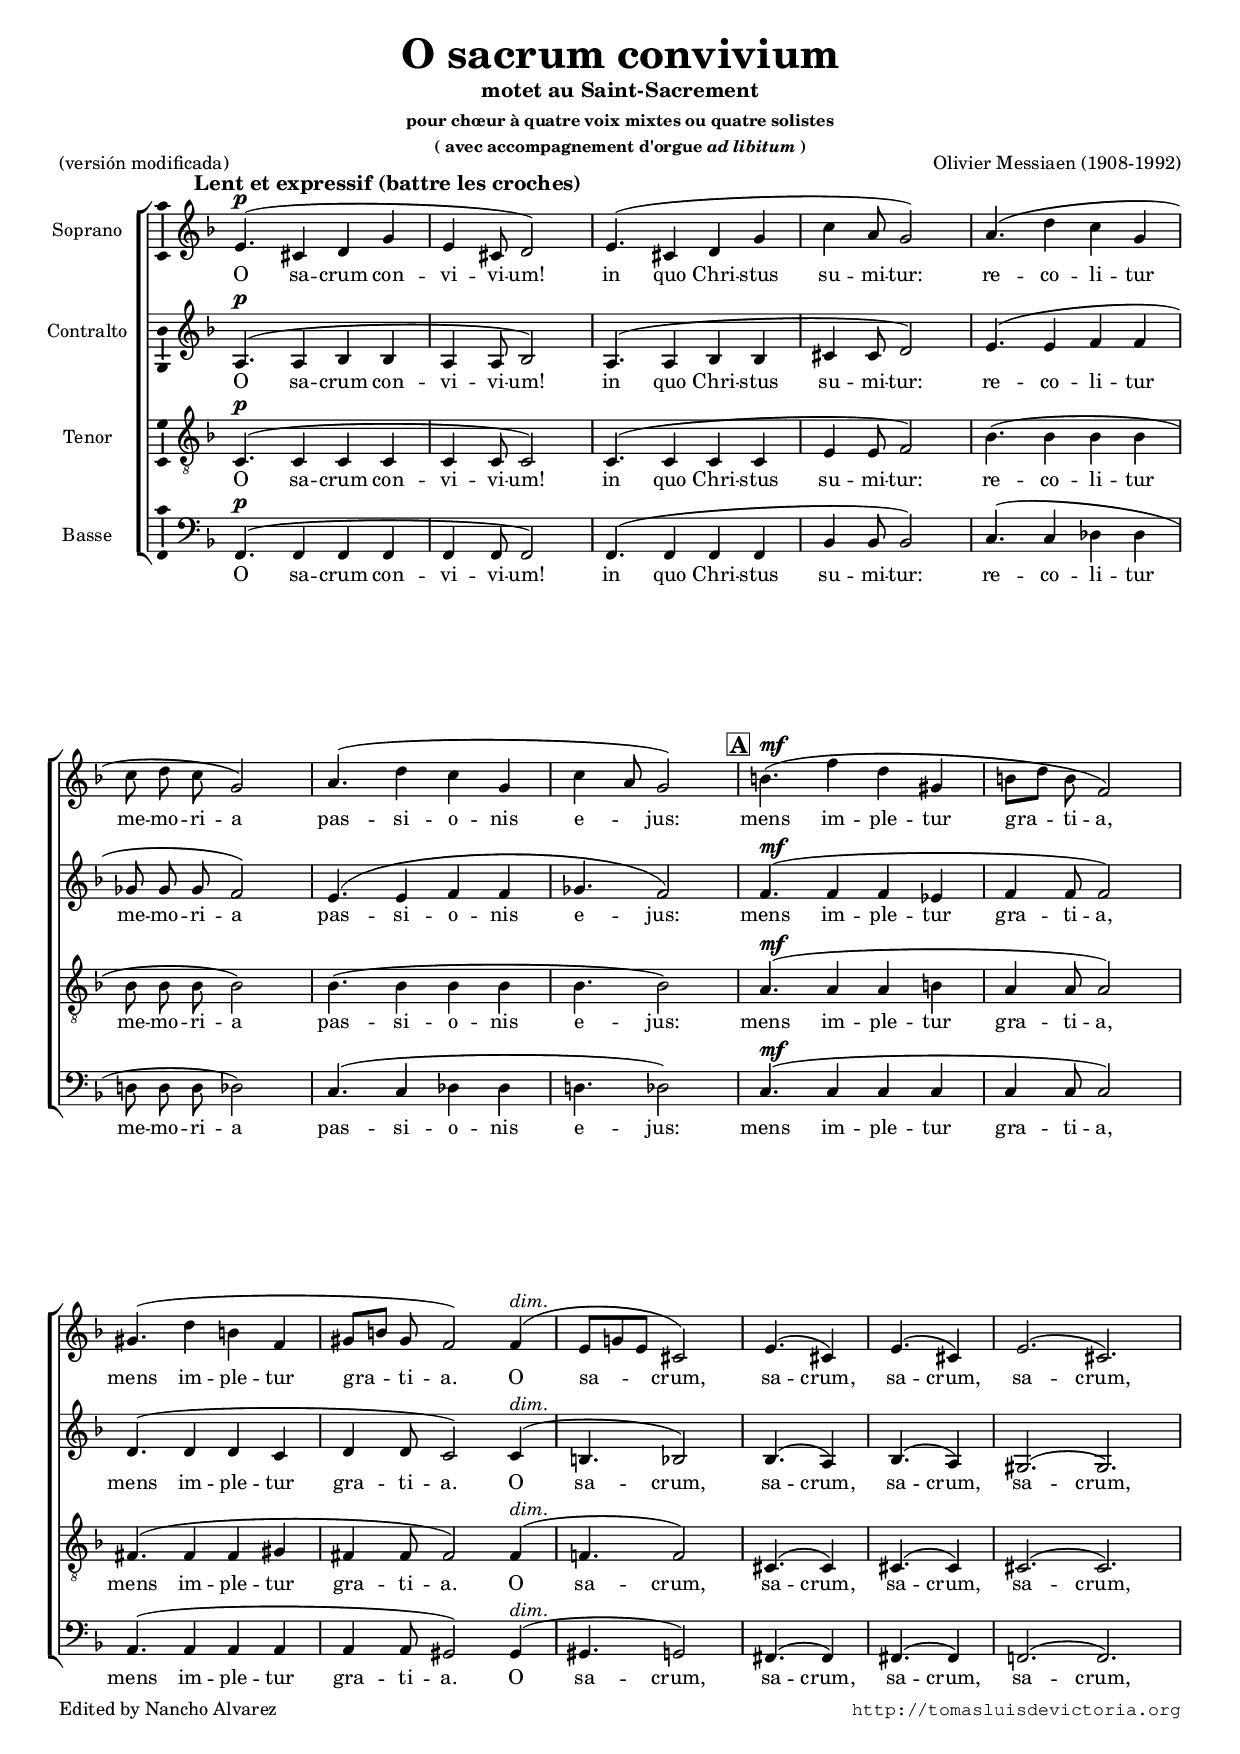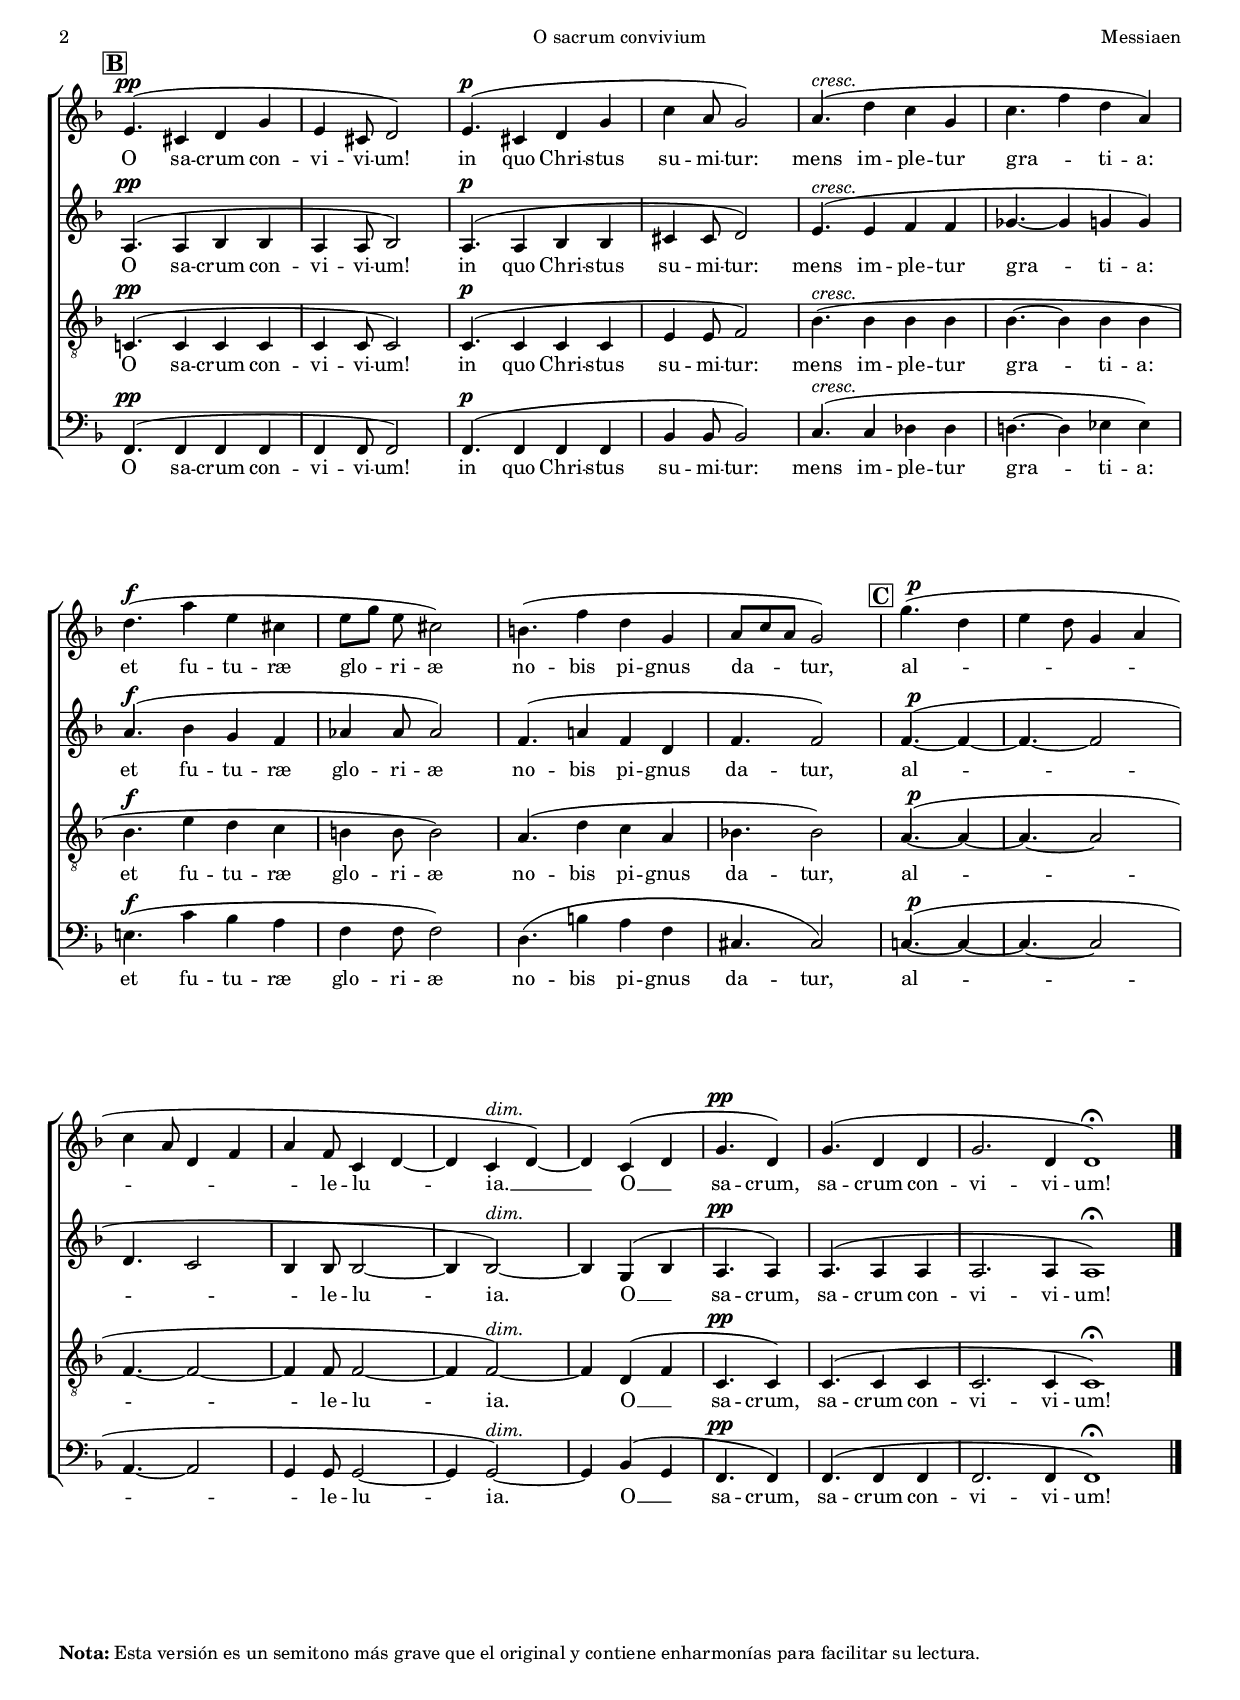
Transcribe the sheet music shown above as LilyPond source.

\version "2.11.45"

#(set-default-paper-size "a4")
#(set-global-staff-size 16)
#(ly:set-option 'point-and-click #f)

ss=\once \set suggestAccidentals = ##t


\header {
	title=\markup{\bigger \bigger \bigger "O sacrum convivium" }
	subtitle="motet au Saint-Sacrement"
	subsubtitle=\markup{\center-align{"pour chœur à quatre voix mixtes ou quatre solistes" \line{"( avec accompagnement d'orgue" \italic "ad libitum" ")" }}}
	composer="Olivier Messiaen (1908-1992)"
	poet="(versión modificada)"
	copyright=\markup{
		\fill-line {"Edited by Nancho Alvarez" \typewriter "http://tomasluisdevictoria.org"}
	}
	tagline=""
}

global={\key f \major 
	\cadenzaOn
	#(set-accidental-style 'forget 'Score)
	\set Staff.extraNatural = ##f
	s4.^\p s4 s s \bar "|"
	s4 s8 s2 \bar "|"
	s4. s4 s s \bar "|"
	s4 s8 s2 \bar "|"
	s4. s4 s s \bar "|"
	s8 s s s2 \bar "|"
	s4. s4 s s \bar "|"
	s8 s s s2 \bar "|" \mark \default
	\once \override DynamicText #'X-offset = #.1
	s4.^\mf s4 s s \bar "|" 
	s8 s s s2 \bar "|"
	s4. s4 s s \bar "|"
	s8 s s s2 s4^\markup{\italic "dim."} \bar "|"
	s8 s s s2 \bar "|"
	s4. s4 \bar "|"
	s4. s4 \bar "|"
	s2. s2. \bar "|" \mark \default
	s4.^\pp s4 s s \bar "|"
	s4 s8 s2 \bar "|"
	s4.^\p s4 s s \bar "|"
	s4 s8 s2 \bar "|"
	s4.^\markup{\italic "cresc."} s4 s s \bar "|"
	s4. s4 s s \bar "|"
	s4.^\f s4 s s \bar "|"
	s8 s s s2 \bar "|"
	s4. s4 s s \bar "|"
	s8 s s s2 \bar "|" \mark \default
	\once \override DynamicText #'X-offset = #1
	s4.^\p s4 \bar "|"
	s4 s8 s4 s \bar "|"
	s4 s8 s4 s \bar "|"
	s4 s8 s4 s \bar "|"
	s4 s^\markup{\italic "dim."} s \bar "|"
	s s s \bar "|"
	s4. ^\pp s4 \bar "|"
	s4. s4 s \bar "|"
	s2. s4 s1^\fermata
	
\bar "|." }


cantus=\relative c'{
	\dynamicUp
	\autoBeamOff
	\slurUp
	\override TextScript #'X-offset = #-5
	s4*0^\markup{\bigger \bold "Lent et expressif (battre les croches)"}
	e4.( cis4 d g 
	e4 cis8 d2) 
	e4.( cis4 d g
	c4 a8 g2) 
	a4.( d4 c g
	c8 d c g2)
	a4.( d4 c g
	c4 a8 g2)
	b4.( f'4 d gis,
	#(set-accidental-style 'no-reset 'Staff)
	b!8[ d] b f2)
	#(set-accidental-style 'forget 'Staff)
	gis4.( d'4 b f
	#(set-accidental-style 'no-reset 'Staff)
	gis!8[ b!] gis f2) f4(
	e8[ g e] cis!2)
	#(set-accidental-style 'forget 'Staff)
	e4.( cis4)
	e4.( cis4)
	e2.( cis)
				\break
	e4.( cis4 d g 
	e4 cis8 d2) 
	e4.( cis4 d g
	c4 a8 g2) 
	a4.( d4 c g
	c4. f4 d a)
	d4.( a'4 e cis
	e8[ g] e cis2)
	b4.( f'4 d g,
	a8[ c a] g2)
	g'4.( d4
	e4 d8 g,4 a
	c4 a8 d,4 f
	a4 f8 c4 d ~
	d c d) ~
	d c( d
	g4. d4)
	g4.( d4 d
	g2. d4 d1)
	
}

altus=\relative c'{
	\dynamicUp
	\autoBeamOff
	\slurUp
	#(set-accidental-style 'no-reset 'Staff)
	a4.( a4 bes bes
	a a8 bes2)
	a4.( a4 bes bes
	cis4 cis8 d2)
	e4.( e4 f f
	ges8 ges ges f2)
	#(set-accidental-style 'forget 'Staff)
	e4.( e4 f f
	ges4. f2)
	f4.( f4 f ees
	f4 f8 f2)
	d4.( d4 d c
	d4 d8 c2) c4(
	#(set-accidental-style 'no-reset 'Staff)
	b4. bes2)
	bes4.( a4)
	bes4.( a4)
	gis2.( gis2.)
	#(set-accidental-style 'forget 'Staff)
	a4.( a4 bes bes
	a a8 bes2)
	a4.( a4 bes bes
	#(set-accidental-style 'no-reset 'Staff)
	cis4 cis8 d2)
	#(set-accidental-style 'forget 'Staff)
	e4.( e4 f f
	ges4. ~ ges4 g! g)
	a4.( bes4 g f
	#(set-accidental-style 'no-reset 'Staff)
	aes4 aes8 aes2)
	f4.( a4 f d
	f4. f2)
	#(set-accidental-style 'forget 'Staff)
	f4.( ~ f4 ~
	f4. ~ f2
	d4. c2 
	bes4 bes8 bes2 ~
	bes4 bes2) ~
	bes4 g( bes
	a4. a4)
	a4.( a4 a
	a2. a4 a1)
}

tenor=\relative c{
	\dynamicUp
	\autoBeamOff
	\slurUp
	c4.( c4 c c
	c4 c8 c2)
	c4.( c4 c c
	e4 e8 f2)
	bes4.( bes4 bes bes
	bes8 bes bes bes2)
	bes4.( bes4 bes bes 
	bes4. bes2)
	a4.( a4 a b
	a4 a8 a2)
	#(set-accidental-style 'no-reset 'Staff)
	fis4.( fis4 fis gis
	fis!4 fis8 fis2) fis4(
	f!4. f2)
	cis4.( cis4)
	cis!4.( cis4)
	cis!2.( cis)
	c!4.( c4 c c
	c4 c8 c2)
	c4.( c4 c c
	#(set-accidental-style 'forget 'Staff)
	e4 e8 f2)
	bes4.( bes4 bes bes
	bes4. ~ bes4 bes bes
	bes4.( e4 d c
	#(set-accidental-style 'no-reset 'Staff)
	b4 b8 b2)
	#(set-accidental-style 'forget 'Staff)
	a4.( d4 c a
	bes!4. bes2)
	a4.( ~ a4 ~
	a4. ~ a2 
	f4. ~ f2 ~
	f4 f8 f2 ~
	f4 f2) ~
	f4 d( f
	c4. c4)
	c4.( c4 c
	c2. c4 c1)
}

bassus=\relative c,{
	\dynamicUp
	\autoBeamOff
	\slurUp
	f4.( f4 f f
	f4 f8 f2)
	f4.( f4 f f
	bes4 bes8 bes2)
	#(set-accidental-style 'no-reset 'Staff)
	c4.( c4 des des
	d8 d d des2)
	c4.( c4 des! des
	d4. des2)
	c4.( c4 c c 
	c4 c8 c2)
	a4.( a4 a a
	a a8 gis2) gis4(
	gis!4. g2)
	fis4.( fis4)
	fis!4.( fis4)
	f!2.( f)
	f4.( f4 f f
	f4 f8 f2)
	f4.( f4 f f
	#(set-accidental-style 'forget 'Staff)
	bes4 bes8 bes2)
	#(set-accidental-style 'no-reset 'Staff)
	c4.( c4 des! des
	d4. ~ d4 ees ees)
	e!4.( c'4 bes a
	f4 f8 f2)
	d4.( b'4 a f
	cis4. cis2)
	c!4.( ~ c4 ~
	c4. ~ c2
	#(set-accidental-style 'forget 'Staff)
	a4. ~ a2
	g4 g8 g2 ~
	g4 g2) ~
	g4 bes4( g
	f4. f4)
	f4.( f4 f
	f2. f4 f1)
	
}


textocantus=\lyricmode{
O sa -- crum con -- vi -- vi -- um!
in quo Chri -- stus su -- mi -- tur:
re -- co -- li -- tur
me -- mo -- ri -- a
pas -- si -- o -- nis e -- _ jus:
mens im -- ple -- tur gra -- _ ti -- a,
mens im -- ple -- tur gra -- _ ti -- a.
O sa -- _ _ crum,
sa -- crum,
sa -- crum,
sa -- crum,
O sa -- crum con -- vi -- vi -- um!
in quo Chri -- stus su -- mi -- tur:
mens im -- ple -- tur gra -- _ ti -- a:
et fu -- tu -- ræ glo -- _ ri -- æ
no -- bis pi -- gnus da -- _ _ tur,
al -- _ _ _ _ _ _ _ _ _ _ le -- lu -- _ _ ia. __ _ _  
O __ _ sa -- crum,
sa -- crum con -- vi -- vi -- um!
}

textoaltus=\lyricmode{
O sa -- crum con -- vi -- vi -- um!
in quo Chri -- stus su -- mi -- tur:
re -- co -- li -- tur
me -- mo -- ri -- a
pas -- si -- o -- nis e -- jus:
mens im -- ple -- tur gra -- ti -- a,
mens im -- ple -- tur gra -- ti -- a.
O sa -- crum,
sa -- crum,
sa -- crum,
sa -- crum,
O sa -- crum con -- vi -- vi -- um!
in quo Chri -- stus su -- mi -- tur:
mens im -- ple -- tur gra -- _ ti -- a:
et fu -- tu -- ræ glo -- ri -- æ
no -- bis pi -- gnus da -- tur,
al -- _ _ _ _ _ _ le -- lu -- _ ia. _  
O __ _ sa -- crum,
sa -- crum con -- vi -- vi -- um!
}

textotenor=\lyricmode{
O sa -- crum con -- vi -- vi -- um!
in quo Chri -- stus su -- mi -- tur:
re -- co -- li -- tur
me -- mo -- ri -- a
pas -- si -- o -- nis e -- jus:
mens im -- ple -- tur gra -- ti -- a,
mens im -- ple -- tur gra -- ti -- a.
O sa -- crum,
sa -- crum,
sa -- crum,
sa -- crum,
O sa -- crum con -- vi -- vi -- um!
in quo Chri -- stus su -- mi -- tur:
mens im -- ple -- tur gra -- _ ti -- a:
et fu -- tu -- ræ glo -- ri -- æ
no -- bis pi -- gnus da -- tur,
al -- _ _ _ _ _ _ le -- lu -- _ ia. _  
O __ _ sa -- crum,
sa -- crum con -- vi -- vi -- um!	
}

textobassus=\lyricmode{
O sa -- crum con -- vi -- vi -- um!
in quo Chri -- stus su -- mi -- tur:
re -- co -- li -- tur
me -- mo -- ri -- a
pas -- si -- o -- nis e -- jus:
mens im -- ple -- tur gra -- ti -- a,
mens im -- ple -- tur gra -- ti -- a.
O sa -- crum,
sa -- crum,
sa -- crum,
sa -- crum,
O sa -- crum con -- vi -- vi -- um!
in quo Chri -- stus su -- mi -- tur:
mens im -- ple -- tur gra -- _ ti -- a:
et fu -- tu -- ræ glo -- ri -- æ
no -- bis pi -- gnus da -- tur,
al -- _ _ _ _ _ _ le -- lu -- _ ia. _  
O __ _ sa -- crum,
sa -- crum con -- vi -- vi -- um!		
}



\score {
\new ChoirStaff<<

	\new Staff <<\global
	\new Voice="v1" {
		\set Staff.instrumentName="Soprano " 
		\clef "treble"
		\cantus }
	\new Lyrics \lyricsto "v1" {\textocantus }
	>>

	
	\new Staff << \global
	\new Voice="v2" {
		\set Staff.instrumentName="Contralto "
		\clef "treble" 
		\altus}
	\new Lyrics \lyricsto "v2" {\textoaltus }
	>>

	
	\new Staff <<\global
	\new Voice="v3" {
		\set Staff.instrumentName="Tenor "
		\clef "G_8"
		\tenor }
	\new Lyrics \lyricsto "v3" {\textotenor }
	>>
	

	\new Staff <<\global
	\new Voice="v4" {
		\set Staff.instrumentName="Basse "
		\clef "bass" 
		\bassus }
	\new Lyrics \lyricsto "v4" {\textobassus}
	>>
	
>>


\layout{ 
	%\context {\Lyrics \override VerticalAxisGroup #'minimum-Y-extent = #'(-0 . 0) }
	\context {\Score 
		\override BarNumber #'padding = #2 
		 markFormatter = #format-mark-box-letters
	}
	\context {\Lyrics 
		%\override LyricText #'font-size = #2 
		\override LyricHyphen #'minimum-distance = #0.33
	}\context {\Voice 
		melismaBusyProperties = #'()
		autoBeam= ##f
	}
	%\context { \RemoveEmptyStaffContext }
	\context {\Staff
		\consists Ambitus_engraver
		\remove Time_signature_engraver
	}
}

%\midi {}

}

\markup{\bold{Nota: } "Esta versión es un semitono más grave que el original y contiene enharmonías para facilitar su lectura."}

\paper{
	evenHeaderMarkup=\markup  \fill-line { \fromproperty #'page:page-number-string "O sacrum convivium" "Messiaen" }
	oddHeaderMarkup= \markup  \fill-line { \on-the-fly #not-first-page "Messiaen" \on-the-fly #not-first-page "O sacrum convivium" \on-the-fly #not-first-page \fromproperty #'page:page-number-string }
	system-count=6
	line-width=19.0\cm
	between-system-padding = 0
	ragged-last-bottom = ##f
}
